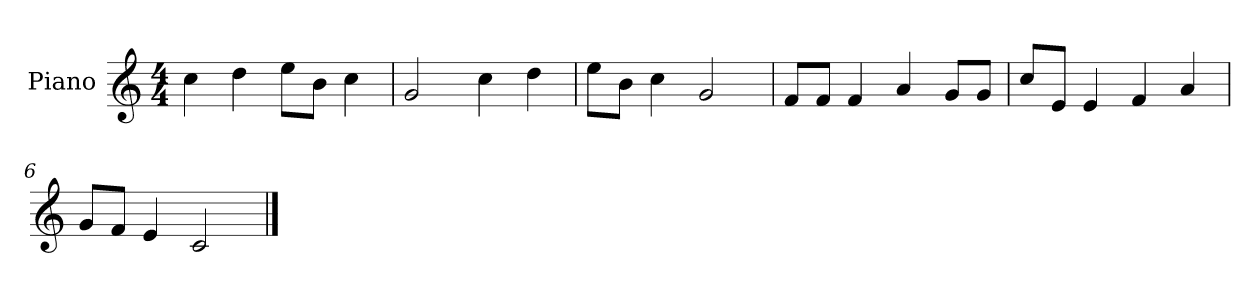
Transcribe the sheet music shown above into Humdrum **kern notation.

**kern
*part1
*staff1
*I"Piano
*I'P-no
*clefG2
*k[]
*M4/4
*MM90
=1
4cc\
4dd\
8ee\L
8b\J
4cc\
=2
2g/
4cc\
4dd\
=3
8ee\L
8b\J
4cc\
2g/
=4
8f/L
8f/J
4f/
4a/
8g/L
8g/J
=5
8cc/L
8e/J
4e/
4f/
4a/
=6
8g/L
8f/J
4e/
2c/
==
*-
